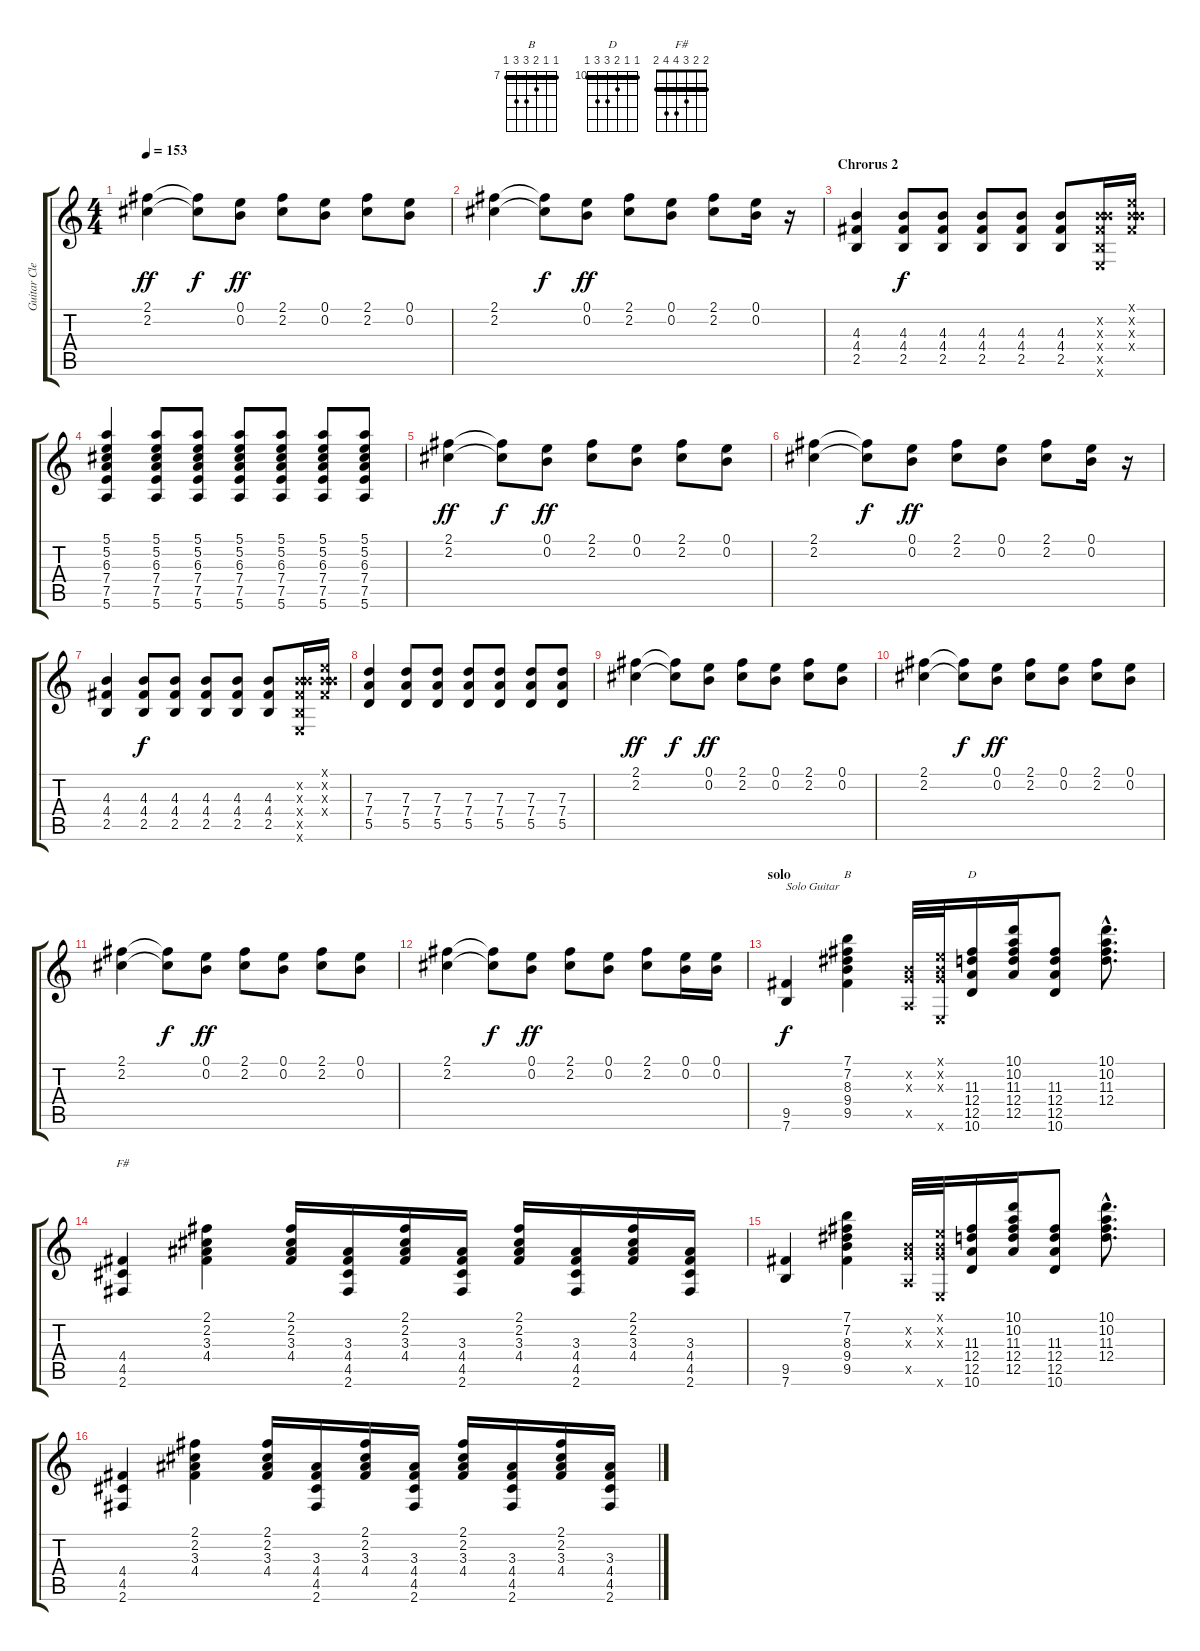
\track ("Guitar Clean/sat" "Guitar Cle") {instrument electricguitarclean}
\staff {score tabs}
\tuning (E4 B3 G3 D3 A2 E2) {hide}
\chord ("B" 7 7 8 9 9 7) {firstfret 7 barre 7}
\chord ("D" 10 10 11 12 12 10) {firstfret 10 barre 10}
\chord ("F#" 2 2 3 4 4 2) {barre 2}
\ts (4 4)
\tempo 153
\clef g2
\ks c
(2.1 2.2).4{dy ff volume 14 instrument overdrivenguitar} (2.1{t} 2.2{t}).8{dy f} (0.1 0.2).8{dy ff} (2.1 2.2).8 (0.1 0.2).8 (2.1 2.2).8 (0.1 0.2).8 |
(2.1 2.2).4 (2.1{t} 2.2{t}).8{dy f} (0.1 0.2).8{dy ff} (2.1 2.2).8 (0.1 0.2).8 (2.1 2.2).8 (0.1 0.2).16 r.16{volume 13 instrument electricguitarclean} |
\section ("" "Chrorus 2")
(4.3 4.4 2.5).4 (4.3 4.4 2.5).8{dy f} (4.3 4.4 2.5).8 (4.3 4.4 2.5).8 (4.3 4.4 2.5).8 (4.3 4.4 2.5).8 (0.2{x} 4.3{x} 4.4{x} 2.5{x} 0.6{x}).16 (0.1{x} 0.2{x} 4.3{x} 4.4{x}).16 |
(5.1 5.2 6.3 7.4 7.5 5.6).4 (5.1 5.2 6.3 7.4 7.5 5.6).8 (5.1 5.2 6.3 7.4 7.5 5.6).8 (5.1 5.2 6.3 7.4 7.5 5.6).8 (5.1 5.2 6.3 7.4 7.5 5.6).8 (5.1 5.2 6.3 7.4 7.5 5.6).8 (5.1 5.2 6.3 7.4 7.5 5.6).8 |
(2.1 2.2).4{dy ff volume 14 instrument overdrivenguitar} (2.1{t} 2.2{t}).8{dy f} (0.1 0.2).8{dy ff} (2.1 2.2).8 (0.1 0.2).8 (2.1 2.2).8 (0.1 0.2).8 |
(2.1 2.2).4 (2.1{t} 2.2{t}).8{dy f} (0.1 0.2).8{dy ff} (2.1 2.2).8 (0.1 0.2).8 (2.1 2.2).8 (0.1 0.2).16 r.16{volume 13 instrument electricguitarclean} |
(4.3 4.4 2.5).4 (4.3 4.4 2.5).8{dy f} (4.3 4.4 2.5).8 (4.3 4.4 2.5).8 (4.3 4.4 2.5).8 (4.3 4.4 2.5).8 (0.2{x} 4.3{x} 4.4{x} 2.5{x} 0.6{x}).16 (0.1{x} 0.2{x} 4.3{x} 4.4{x}).16 |
(7.3 7.4 5.5).4 (7.3 7.4 5.5).8 (7.3 7.4 5.5).8 (7.3 7.4 5.5).8 (7.3 7.4 5.5).8 (7.3 7.4 5.5).8 (7.3 7.4 5.5).8 |
(2.1 2.2).4{dy ff volume 14 instrument overdrivenguitar} (2.1{t} 2.2{t}).8{dy f} (0.1 0.2).8{dy ff} (2.1 2.2).8 (0.1 0.2).8 (2.1 2.2).8 (0.1 0.2).8 |
(2.1 2.2).4 (2.1{t} 2.2{t}).8{dy f} (0.1 0.2).8{dy ff} (2.1 2.2).8 (0.1 0.2).8 (2.1 2.2).8 (0.1 0.2).8 |
(2.1 2.2).4 (2.1{t} 2.2{t}).8{dy f} (0.1 0.2).8{dy ff} (2.1 2.2).8 (0.1 0.2).8 (2.1 2.2).8 (0.1 0.2).8 |
(2.1 2.2).4 (2.1{t} 2.2{t}).8{dy f} (0.1 0.2).8{dy ff} (2.1 2.2).8 (0.1 0.2).8 (2.1 2.2).8 (0.1 0.2).16 (0.1 0.2).16 |
\section ("" "solo")
(9.5 7.6).4{txt "Solo Guitar" dy f} (7.1 7.2 8.3 9.4 9.5).4{ch "B"} (0.2{x} 0.3{x} 0.5{x}).32 (0.1{x} 0.2{x} 0.3{x} 0.6{x}).32 (11.3 12.4 12.5 10.6).16{ch "D"} (10.1 10.2 11.3 12.4 12.5).16 (11.3 12.4 12.5 10.6).8 (10.1{hac} 10.2{hac} 11.3{hac} 12.4{hac}).8{d} |
(4.4 4.5 2.6).4{ch "F#"} (2.1 2.2 3.3 4.4).4 (2.1 2.2 3.3 4.4).16 (3.3 4.4 4.5 2.6).16 (2.1 2.2 3.3 4.4).16 (3.3 4.4 4.5 2.6).16 (2.1 2.2 3.3 4.4).16 (3.3 4.4 4.5 2.6).16 (2.1 2.2 3.3 4.4).16 (3.3 4.4 4.5 2.6).16 |
(9.5 7.6).4 (7.1 7.2 8.3 9.4 9.5).4 (0.2{x} 0.3{x} 0.5{x}).32 (0.1{x} 0.2{x} 0.3{x} 0.6{x}).32 (11.3 12.4 12.5 10.6).16 (10.1 10.2 11.3 12.4 12.5).16 (11.3 12.4 12.5 10.6).8 (10.1{hac} 10.2{hac} 11.3{hac} 12.4{hac}).8{d} |
(4.4 4.5 2.6).4 (2.1 2.2 3.3 4.4).4 (2.1 2.2 3.3 4.4).16 (3.3 4.4 4.5 2.6).16 (2.1 2.2 3.3 4.4).16 (3.3 4.4 4.5 2.6).16 (2.1 2.2 3.3 4.4).16 (3.3 4.4 4.5 2.6).16 (2.1 2.2 3.3 4.4).16 (3.3 4.4 4.5 2.6).16
